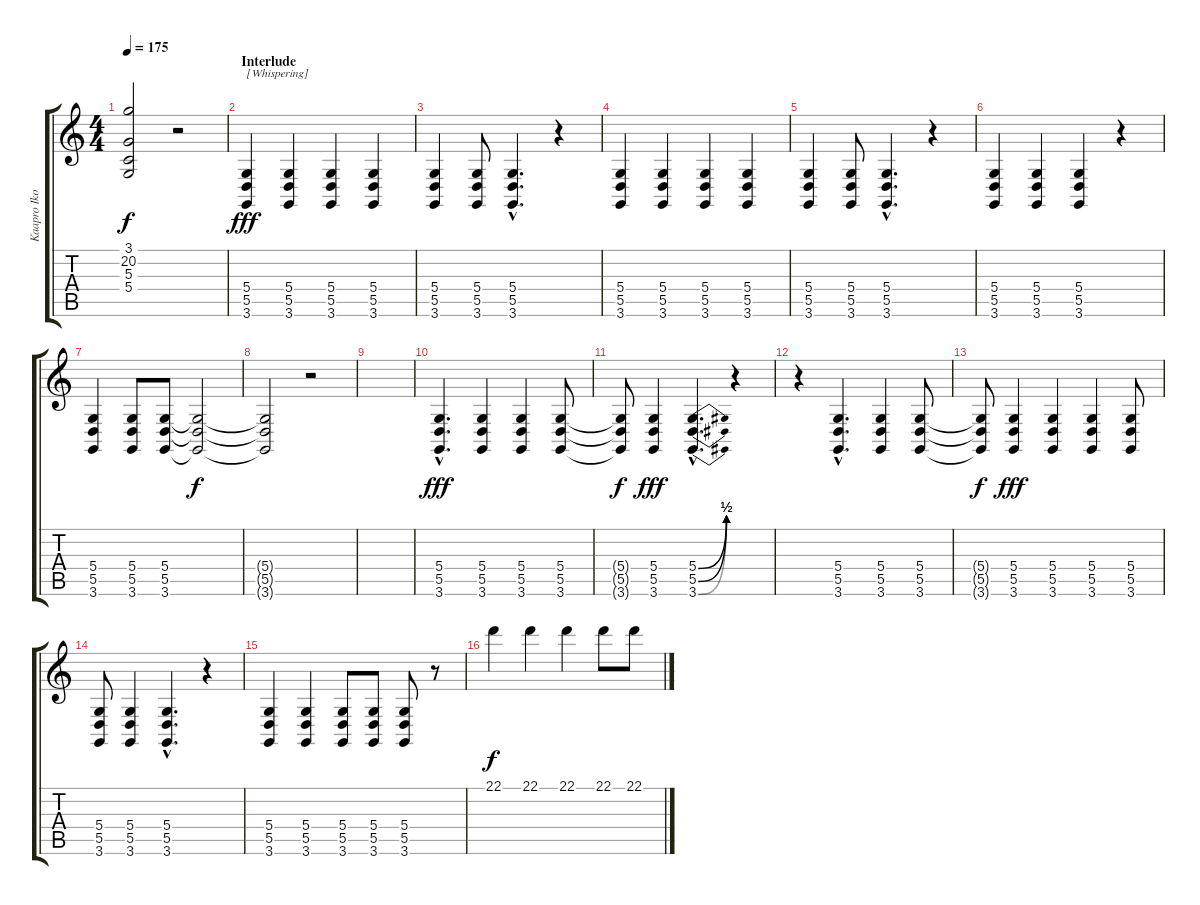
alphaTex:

\track ("Kaapro Ikonen-Vocals" "Kaapro Iko") {instrument lead7fifths}
\staff {score tabs}
\tuning (E4 B3 G3 D3 A2 E2) {hide}
\ts (4 4)
\tempo 175
\clef g2
\ks c
(3.1{t} 20.2{t} 5.3{t} 5.4{t}).2{dy f} r.2 |
\section ("" "Interlude")
(5.4 5.5 3.6).4{txt "[Whispering]" dy fff} (5.4 5.5 3.6).4 (5.4 5.5 3.6).4 (5.4 5.5 3.6).4 |
(5.4 5.5 3.6).4 (5.4 5.5 3.6).8 (5.4{hac} 5.5{hac} 3.6{hac}).4{d} r.4 |
(5.4 5.5 3.6).4 (5.4 5.5 3.6).4 (5.4 5.5 3.6).4 (5.4 5.5 3.6).4 |
(5.4 5.5 3.6).4 (5.4 5.5 3.6).8 (5.4{hac} 5.5{hac} 3.6{hac}).4{d} r.4 |
(5.4 5.5 3.6).4 (5.4 5.5 3.6).4 (5.4 5.5 3.6).4 r.4 |
(5.4 5.5 3.6).4 (5.4 5.5 3.6).8 (5.4 5.5 3.6).8 (5.4{t} 5.5{t} 3.6{t}).2{dy f} |
(5.4{t} 5.5{t} 3.6{t}).2 r.2 |
|
(5.4{hac} 5.5{hac} 3.6{hac}).4{d dy fff} (5.4 5.5 3.6).4 (5.4 5.5 3.6).4 (5.4 5.5 3.6).8 |
(5.4{t} 5.5{t} 3.6{t}).8{dy f} (5.4 5.5 3.6).4{dy fff} (5.4{be (bend 0 0 60 2) hac} 5.5{be (bend 0 0 60 2) hac} 3.6{be (bend 0 0 60 2) hac}).4{d} r.4 |
r.4 (5.4{hac} 5.5{hac} 3.6{hac}).4{d} (5.4 5.5 3.6).4 (5.4 5.5 3.6).8 |
(5.4{t} 5.5{t} 3.6{t}).8{dy f} (5.4 5.5 3.6).4{dy fff} (5.4 5.5 3.6).4 (5.4 5.5 3.6).4 (5.4 5.5 3.6).8 |
(5.4 5.5 3.6).8 (5.4 5.5 3.6).4 (5.4{hac} 5.5{hac} 3.6{hac}).4{d} r.4 |
(5.4 5.5 3.6).4 (5.4 5.5 3.6).4 (5.4 5.5 3.6).8 (5.4 5.5 3.6).8 (5.4 5.5 3.6).8 r.8 |
22.1.4{dy f} 22.1.4 22.1.4 22.1.8 22.1.8
